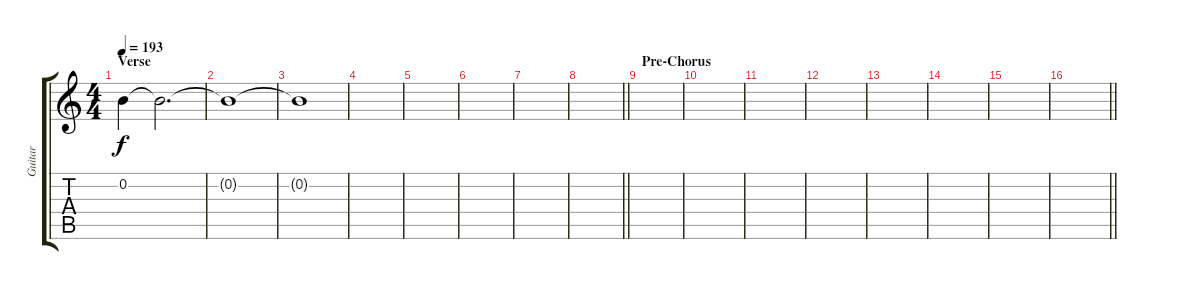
\track ("Guitar" "Guitar") {instrument distortionguitar}
\staff {score tabs}
\tuning (E4 B3 G3 D3 A2 E2) {hide}
\ts (4 4)
\section ("" "Verse")
\tempo 193
\clef g2
\ks c
0.2.4{dy f} 0.2{t}.2{d} |
0.2{t}.1{volume 0} |
0.2{t}.1 |
|
|
|
|
\barLineRight lightlight
|
\section ("" "Pre-Chorus")
|
|
|
|
|
|
|
\barLineRight lightlight
